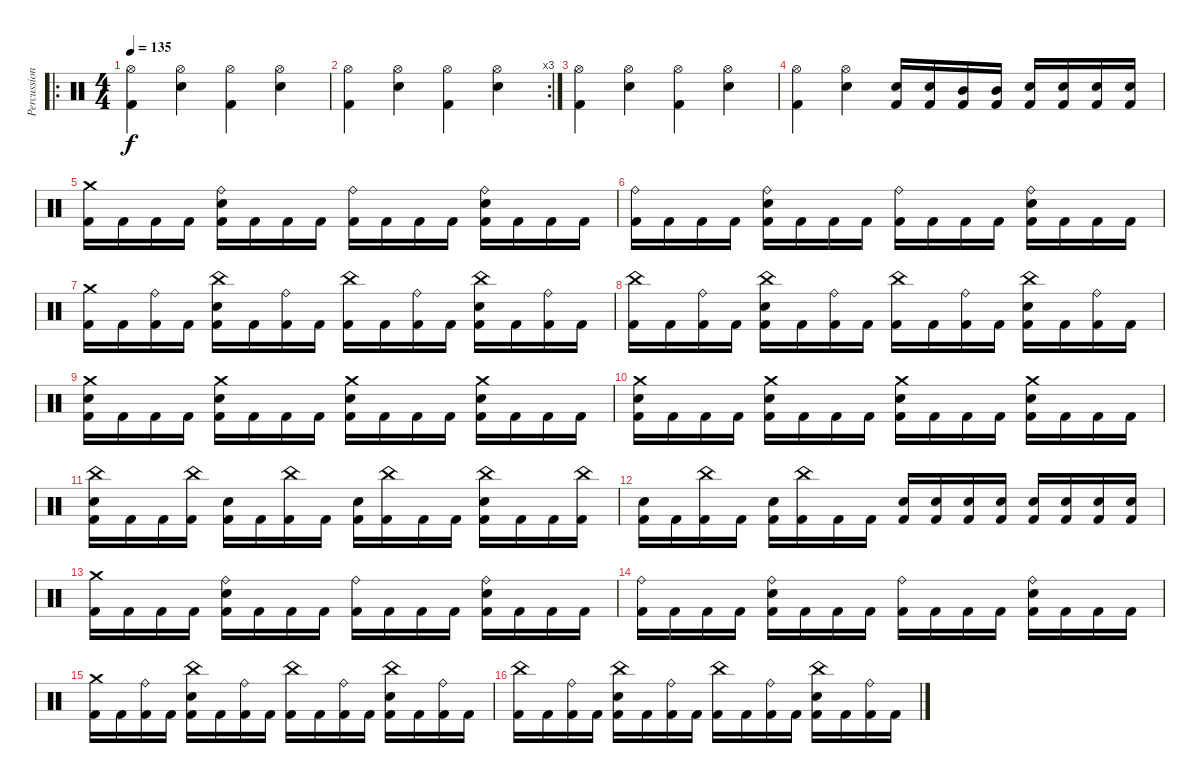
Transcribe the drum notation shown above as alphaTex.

\track ("Percussion" "Percussion") {instrument percussion}
\staff {score}
\articulation defaults
\ro
\ts (4 4)
\tempo 135
\clef neutral
\ks c
("Hi-Hat (open)" "Kick (hit) 2").4{dy f} ("Hi-Hat (open)" "Electric Snare (hit)").4 ("Hi-Hat (open)" "Kick (hit) 2").4 ("Hi-Hat (open)" "Electric Snare (hit)").4 |
\rc 3
("Hi-Hat (open)" "Kick (hit) 2").4 ("Hi-Hat (open)" "Electric Snare (hit)").4 ("Hi-Hat (open)" "Kick (hit) 2").4 ("Hi-Hat (open)" "Electric Snare (hit)").4 |
("Hi-Hat (open)" "Kick (hit) 2").4 ("Hi-Hat (open)" "Electric Snare (hit)").4 ("Hi-Hat (open)" "Kick (hit) 2").4 ("Hi-Hat (open)" "Electric Snare (hit)").4 |
("Hi-Hat (open)" "Kick (hit) 2").4 ("Hi-Hat (open)" "Electric Snare (hit)").4 ("Electric Snare (hit)" "Kick (hit) 2").16 ("Electric Snare (hit)" "Kick (hit) 2").16 ("Mid Tom (hit)" "Kick (hit) 2").16 ("Mid Tom (hit)" "Kick (hit) 2").16 ("Electric Snare (hit)" "Kick (hit) 2").16 ("Electric Snare (hit)" "Kick (hit) 2").16 ("Electric Snare (hit)" "Kick (hit) 2").16 ("Electric Snare (hit)" "Kick (hit) 2").16 |
("Crash medium (hit)" "Kick (hit) 2").16 "Kick (hit) 2".16 "Kick (hit) 2".16 "Kick (hit) 2".16 ("Ride (bell)" "Electric Snare (hit)" "Kick (hit) 2").16 "Kick (hit) 2".16 "Kick (hit) 2".16 "Kick (hit) 2".16 ("Ride (bell)" "Kick (hit) 2").16 "Kick (hit) 2".16 "Kick (hit) 2".16 "Kick (hit) 2".16 ("Ride (bell)" "Electric Snare (hit)" "Kick (hit) 2").16 "Kick (hit) 2".16 "Kick (hit) 2".16 "Kick (hit) 2".16 |
("Ride (bell)" "Kick (hit) 2").16 "Kick (hit) 2".16 "Kick (hit) 2".16 "Kick (hit) 2".16 ("Ride (bell)" "Electric Snare (hit)" "Kick (hit) 2").16 "Kick (hit) 2".16 "Kick (hit) 2".16 "Kick (hit) 2".16 ("Ride (bell)" "Kick (hit) 2").16 "Kick (hit) 2".16 "Kick (hit) 2".16 "Kick (hit) 2".16 ("Ride (bell)" "Electric Snare (hit)" "Kick (hit) 2").16 "Kick (hit) 2".16 "Kick (hit) 2".16 "Kick (hit) 2".16 |
("Crash medium (hit)" "Kick (hit) 2").16 "Kick (hit) 2".16 ("Ride (bell)" "Kick (hit) 2").16 "Kick (hit) 2".16 ("China (hit)" "Electric Snare (hit)" "Kick (hit) 2").16 "Kick (hit) 2".16 ("Ride (bell)" "Kick (hit) 2").16 "Kick (hit) 2".16 ("China (hit)" "Kick (hit) 2").16 "Kick (hit) 2".16 ("Ride (bell)" "Kick (hit) 2").16 "Kick (hit) 2".16 ("China (hit)" "Electric Snare (hit)" "Kick (hit) 2").16 "Kick (hit) 2".16 ("Ride (bell)" "Kick (hit) 2").16 "Kick (hit) 2".16 |
("China (hit)" "Kick (hit) 2").16 "Kick (hit) 2".16 ("Ride (bell)" "Kick (hit) 2").16 "Kick (hit) 2".16 ("China (hit)" "Electric Snare (hit)" "Kick (hit) 2").16 "Kick (hit) 2".16 ("Ride (bell)" "Kick (hit) 2").16 "Kick (hit) 2".16 ("China (hit)" "Kick (hit) 2").16 "Kick (hit) 2".16 ("Ride (bell)" "Kick (hit) 2").16 "Kick (hit) 2".16 ("China (hit)" "Electric Snare (hit)" "Kick (hit) 2").16 "Kick (hit) 2".16 ("Ride (bell)" "Kick (hit) 2").16 "Kick (hit) 2".16 |
("Crash medium (hit)" "Electric Snare (hit)" "Kick (hit) 2").16 "Kick (hit) 2".16 "Kick (hit) 2".16 "Kick (hit) 2".16 ("Crash medium (hit)" "Electric Snare (hit)" "Kick (hit) 2").16 "Kick (hit) 2".16 "Kick (hit) 2".16 "Kick (hit) 2".16 ("Crash medium (hit)" "Electric Snare (hit)" "Kick (hit) 2").16 "Kick (hit) 2".16 "Kick (hit) 2".16 "Kick (hit) 2".16 ("Crash medium (hit)" "Electric Snare (hit)" "Kick (hit) 2").16 "Kick (hit) 2".16 "Kick (hit) 2".16 "Kick (hit) 2".16 |
("Crash medium (hit)" "Electric Snare (hit)" "Kick (hit) 2").16 "Kick (hit) 2".16 "Kick (hit) 2".16 "Kick (hit) 2".16 ("Crash medium (hit)" "Electric Snare (hit)" "Kick (hit) 2").16 "Kick (hit) 2".16 "Kick (hit) 2".16 "Kick (hit) 2".16 ("Crash medium (hit)" "Electric Snare (hit)" "Kick (hit) 2").16 "Kick (hit) 2".16 "Kick (hit) 2".16 "Kick (hit) 2".16 ("Crash medium (hit)" "Electric Snare (hit)" "Kick (hit) 2").16 "Kick (hit) 2".16 "Kick (hit) 2".16 "Kick (hit) 2".16 |
("China (hit)" "Electric Snare (hit)" "Kick (hit) 2").16 "Kick (hit) 2".16 "Kick (hit) 2".16 ("China (hit)" "Kick (hit) 2").16 ("Electric Snare (hit)" "Kick (hit) 2").16 "Kick (hit) 2".16 ("China (hit)" "Kick (hit) 2").16 "Kick (hit) 2".16 ("Electric Snare (hit)" "Kick (hit) 2").16 ("China (hit)" "Kick (hit) 2").16 "Kick (hit) 2".16 "Kick (hit) 2".16 ("China (hit)" "Electric Snare (hit)" "Kick (hit) 2").16 "Kick (hit) 2".16 "Kick (hit) 2".16 ("China (hit)" "Kick (hit) 2").16 |
("Electric Snare (hit)" "Kick (hit) 2").16 "Kick (hit) 2".16 ("China (hit)" "Kick (hit) 2").16 "Kick (hit) 2".16 ("Electric Snare (hit)" "Kick (hit) 2").16 ("China (hit)" "Kick (hit) 2").16 "Kick (hit) 2".16 "Kick (hit) 2".16 ("Electric Snare (hit)" "Kick (hit) 2").16 ("Electric Snare (hit)" "Kick (hit) 2").16 ("Electric Snare (hit)" "Kick (hit) 2").16 ("Electric Snare (hit)" "Kick (hit) 2").16 ("Electric Snare (hit)" "Kick (hit) 2").16 ("Electric Snare (hit)" "Kick (hit) 2").16 ("Electric Snare (hit)" "Kick (hit) 2").16 ("Electric Snare (hit)" "Kick (hit) 2").16 |
("Crash medium (hit)" "Kick (hit) 2").16 "Kick (hit) 2".16 "Kick (hit) 2".16 "Kick (hit) 2".16 ("Ride (bell)" "Electric Snare (hit)" "Kick (hit) 2").16 "Kick (hit) 2".16 "Kick (hit) 2".16 "Kick (hit) 2".16 ("Ride (bell)" "Kick (hit) 2").16 "Kick (hit) 2".16 "Kick (hit) 2".16 "Kick (hit) 2".16 ("Ride (bell)" "Electric Snare (hit)" "Kick (hit) 2").16 "Kick (hit) 2".16 "Kick (hit) 2".16 "Kick (hit) 2".16 |
("Ride (bell)" "Kick (hit) 2").16 "Kick (hit) 2".16 "Kick (hit) 2".16 "Kick (hit) 2".16 ("Ride (bell)" "Electric Snare (hit)" "Kick (hit) 2").16 "Kick (hit) 2".16 "Kick (hit) 2".16 "Kick (hit) 2".16 ("Ride (bell)" "Kick (hit) 2").16 "Kick (hit) 2".16 "Kick (hit) 2".16 "Kick (hit) 2".16 ("Ride (bell)" "Electric Snare (hit)" "Kick (hit) 2").16 "Kick (hit) 2".16 "Kick (hit) 2".16 "Kick (hit) 2".16 |
("Crash medium (hit)" "Kick (hit) 2").16 "Kick (hit) 2".16 ("Ride (bell)" "Kick (hit) 2").16 "Kick (hit) 2".16 ("China (hit)" "Electric Snare (hit)" "Kick (hit) 2").16 "Kick (hit) 2".16 ("Ride (bell)" "Kick (hit) 2").16 "Kick (hit) 2".16 ("China (hit)" "Kick (hit) 2").16 "Kick (hit) 2".16 ("Ride (bell)" "Kick (hit) 2").16 "Kick (hit) 2".16 ("China (hit)" "Electric Snare (hit)" "Kick (hit) 2").16 "Kick (hit) 2".16 ("Ride (bell)" "Kick (hit) 2").16 "Kick (hit) 2".16 |
("China (hit)" "Kick (hit) 2").16 "Kick (hit) 2".16 ("Ride (bell)" "Kick (hit) 2").16 "Kick (hit) 2".16 ("China (hit)" "Electric Snare (hit)" "Kick (hit) 2").16 "Kick (hit) 2".16 ("Ride (bell)" "Kick (hit) 2").16 "Kick (hit) 2".16 ("China (hit)" "Kick (hit) 2").16 "Kick (hit) 2".16 ("Ride (bell)" "Kick (hit) 2").16 "Kick (hit) 2".16 ("China (hit)" "Electric Snare (hit)" "Kick (hit) 2").16 "Kick (hit) 2".16 ("Ride (bell)" "Kick (hit) 2").16 "Kick (hit) 2".16
